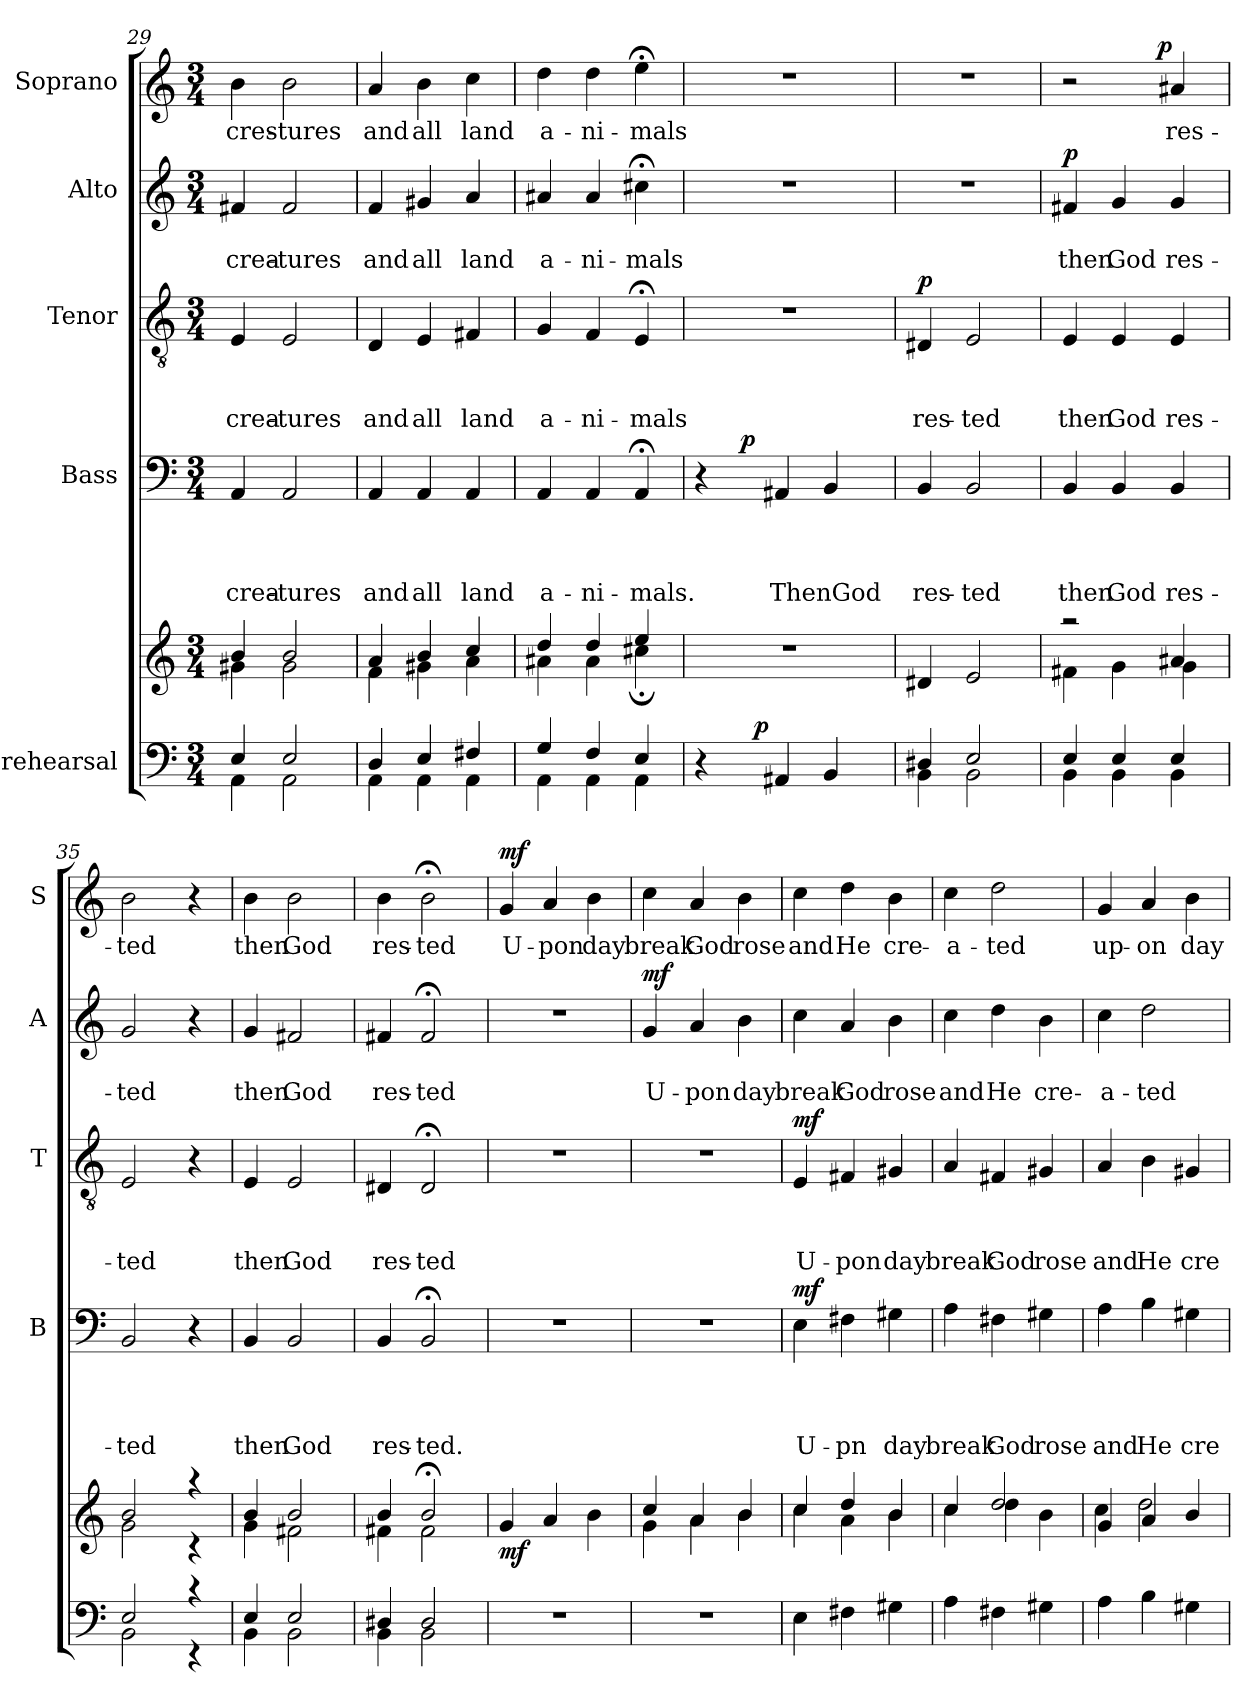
**kern	**kern	**dynam	**kern	**text	**text	**text	**text	**dynam	**kern	**text	**text	**text	**dynam	**kern	**text	**text	**dynam	**kern	**text	**dynam
*part5	*part5	*part5	*part4	*part4	*part4	*part4	*part4	*part4	*part3	*part3	*part3	*part3	*part3	*part2	*part2	*part2	*part2	*part1	*part1	*part1
*staff6	*staff5	*staff5/6	*staff4	*staff4	*staff4	*staff4	*staff4	*staff4	*staff3	*staff3	*staff3	*staff3	*staff3	*staff2	*staff2	*staff2	*staff2	*staff1	*staff1	*staff1
*I"rehearsal	*	*	*I"Bass	*	*	*	*	*	*I"Tenor	*	*	*	*	*I"Alto	*	*	*	*I"Soprano	*	*
*	*	*	*I'B	*	*	*	*	*	*I'T	*	*	*	*	*I'A	*	*	*	*I'S	*	*
*clefF4	*clefG2	*	*clefF4	*	*	*	*	*	*clefGv2	*	*	*	*	*clefG2	*	*	*	*clefG2	*	*
*k[]	*k[]	*	*k[]	*	*	*	*	*	*k[]	*	*	*	*	*k[]	*	*	*	*k[]	*	*
*C:	*C:	*	*C:	*	*	*	*	*	*C:	*	*	*	*	*C:	*	*	*	*C:	*	*
*M3/4	*M3/4	*	*M3/4	*	*	*	*	*	*M3/4	*	*	*	*	*M3/4	*	*	*	*M3/4	*	*
=29	=29	=29	=29	=29	=29	=29	=29	=29	=29	=29	=29	=29	=29	=29	=29	=29	=29	=29	=29	=29
*^	*^	*	*	*	*	*	*	*	*	*	*	*	*	*	*	*	*	*	*	*
!	!	!	!	!	!	!	!	!	!LO:LY:b	!	!	!	!	!LO:LY:b	!	!	!	!LO:LY:b	!	!	!LO:LY:b	!
4E/	4AA\	4b/	4g#X\	.	4AA/	.	.	.	crea-	.	4E/	.	.	crea-	.	4f#X/	.	crea-	.	4b\	cres-	.
!	!	!	!	!	!	!	!	!	!LO:LY:b:rj	!	!	!	!	!LO:LY:b:rj	!	!	!	!LO:LY:b:rj	!	!	!LO:LY:b:rj	!
2E/	2AA\	2b/	2g#\	.	2AA/	.	.	.	-tures	.	2E/	.	.	-tures	.	2f#/	.	-tures	.	2b\	-tures	.
=30	=30	=30	=30	=30	=30	=30	=30	=30	=30	=30	=30	=30	=30	=30	=30	=30	=30	=30	=30	=30	=30	=30
!	!	!	!	!	!	!	!	!	!LO:LY:b	!	!	!	!	!LO:LY:b	!	!	!	!LO:LY:b	!	!	!LO:LY:b	!
4D/	4AA\	4a/	4f\	.	4AA/	.	.	.	and	.	4D/	.	.	and	.	4f/	.	and	.	4a/	and	.
!	!	!	!	!	!	!	!	!	!LO:LY:b	!	!	!	!	!LO:LY:b	!	!	!	!LO:LY:b	!	!	!LO:LY:b	!
4E/	4AA\	4b/	4g#X\	.	4AA/	.	.	.	all	.	4E/	.	.	all	.	4g#X/	.	all	.	4b\	all	.
!	!	!	!	!	!	!	!	!	!LO:LY:b	!	!	!	!	!LO:LY:b	!	!	!	!LO:LY:b	!	!	!LO:LY:b	!
4F#X/	4AA\	4cc/	4a\	.	4AA/	.	.	.	land	.	4F#X/	.	.	land	.	4a/	.	land	.	4cc\	land	.
=31	=31	=31	=31	=31	=31	=31	=31	=31	=31	=31	=31	=31	=31	=31	=31	=31	=31	=31	=31	=31	=31	=31
!	!	!	!	!	!	!	!	!	!LO:LY:b	!	!	!	!	!LO:LY:b	!	!	!	!LO:LY:b	!	!	!LO:LY:b	!
4G/	4AA\	4dd/	4a#X\	.	4AA/	.	.	.	a-	.	4G/	.	.	a-	.	4a#X/	.	a-	.	4dd\	a-	.
!	!	!	!	!	!	!	!	!	!LO:LY:b	!	!	!	!	!LO:LY:b	!	!	!	!LO:LY:b	!	!	!LO:LY:b	!
4F/	4AA\	4dd/	4a#\	.	4AA/	.	.	.	-ni-	.	4F/	.	.	-ni-	.	4a#/	.	-ni-	.	4dd\	-ni-	.
!	!	!	!	!	!	!	!	!	!LO:LY:b	!	!	!	!	!LO:LY:b	!	!	!	!LO:LY:b	!	!	!LO:LY:b	!
4E/	4AA\	4ee/	4cc#X;\	.	4AA;/	.	.	.	-mals.	.	4E;/	.	.	-mals	.	4cc#X;<\	.	-mals	.	4ee;<\	-mals	.
=32	=32	=32	=32	=32	=32	=32	=32	=32	=32	=32	=32	=32	=32	=32	=32	=32	=32	=32	=32	=32	=32	=32
!	!	!LO:N:vis=1	!	!	!	!	!	!	!	!	!LO:N:vis=1	!	!	!	!	!LO:N:vis=1	!	!	!	!LO:N:vis=1	!	!
*	*	*v	*v	*	*^	*	*	*	*	*	*	*	*	*	*	*	*	*	*	*	*	*
4r	8.ryy	2.r	.	4r	8ryy	.	.	.	.	.	2.r	.	.	.	.	2.r	.	.	.	2.r	.	.
.	.	.	.	.	32ryy	.	.	.	.	.	.	.	.	.	.	.	.	.	.	.	.	.
!	!	!	!	!	!	!	!	!	!	!LO:DY:a	!	!	!	!	!	!	!	!	!	!	!	!
.	.	.	.	.	2ryy	.	.	.	.	p	.	.	.	.	.	.	.	.	.	.	.	.
!	!	!	!LO:DY:a=2	!	!	!	!	!	!	!	!	!	!	!	!	!	!	!	!	!	!	!
.	2ryy	.	p	.	.	.	.	.	.	.	.	.	.	.	.	.	.	.	.	.	.	.
!	!	!	!	!	!	!	!	!	!LO:LY:b	!	!	!	!	!	!	!	!	!	!	!	!	!
4AA#X/	.	.	.	4AA#X/	.	.	.	.	ThenGod	.	.	.	.	.	.	.	.	.	.	.	.	.
4BB/	.	.	.	4BB/	.	.	.	.	.	.	.	.	.	.	.	.	.	.	.	.	.	.
.	.	.	.	.	16.ryy	.	.	.	.	.	.	.	.	.	.	.	.	.	.	.	.	.
.	16ryy	.	.	.	.	.	.	.	.	.	.	.	.	.	.	.	.	.	.	.	.	.
!!LO:PB:g=z
=33	=33	=33	=33	=33	=33	=33	=33	=33	=33	=33	=33	=33	=33	=33	=33	=33	=33	=33	=33	=33	=33	=33
!	!	!	!	!	!	!	!	!	!LO:LY:b	!	!	!	!	!LO:LY:b	!LO:DY:a	!LO:N:vis=1	!	!	!	!LO:N:vis=1	!	!
*	*	*	*	*v	*v	*	*	*	*	*	*	*	*	*	*	*	*	*	*	*	*	*
4D#X/	4BB\	4d#X/	.	4BB/	.	.	.	res-	.	4D#X/	.	.	res-	p	2.r	.	.	.	2.r	.	.
!	!	!	!	!	!	!	!	!LO:LY:b:rj	!	!	!	!	!LO:LY:b:rj	!	!	!	!	!	!	!	!
2E/	2BB\	2e/	.	2BB/	.	.	.	-ted	.	2E/	.	.	-ted	.	.	.	.	.	.	.	.
=34	=34	=34	=34	=34	=34	=34	=34	=34	=34	=34	=34	=34	=34	=34	=34	=34	=34	=34	=34	=34	=34
*	*	*^	*	*	*	*	*	*	*	*	*	*	*	*	*	*	*	*	*	*	*
!	!	!	!	!	!	!	!	!	!LO:LY:b	!	!	!	!	!LO:LY:b	!	!	!	!LO:LY:b	!LO:DY:a	!	!	!
*	*	*	*	*	*	*	*	*	*	*	*	*	*	*	*	*	*	*	*	*^	*	*
4E/	4BB\	2raa	4f#X\	.	4BB/	.	.	.	then	.	4E/	.	.	then	.	4f#X/	.	then	p	2r	4...ryy	.	.
!	!	!	!	!	!	!	!	!	!LO:LY:b	!	!	!	!	!LO:LY:b	!	!	!	!LO:LY:b	!	!	!	!	!
4E/	4BB\	.	4g\	.	4BB/	.	.	.	God	.	4E/	.	.	God	.	4g/	.	God	.	.	.	.	.
!	!	!	!	!	!	!	!	!	!	!	!	!	!	!	!	!	!	!	!	!	!	!	!LO:DY:a
.	.	.	.	.	.	.	.	.	.	.	.	.	.	.	.	.	.	.	.	.	4ryy	.	p
!	!	!	!	!	!	!	!	!	!LO:LY:b	!	!	!	!	!LO:LY:b	!	!	!	!LO:LY:b	!	!	!	!LO:LY:b	!
4E/	4BB\	4a#X/	4g\	.	4BB/	.	.	.	res-	.	4E/	.	.	res-	.	4g/	.	res-	.	4a#X/	.	res-	.
.	.	.	.	.	.	.	.	.	.	.	.	.	.	.	.	.	.	.	.	.	32ryy	.	.
=35	=35	=35	=35	=35	=35	=35	=35	=35	=35	=35	=35	=35	=35	=35	=35	=35	=35	=35	=35	=35	=35	=35	=35
!	!	!	!	!	!	!	!	!	!LO:LY:b	!	!	!	!	!LO:LY:b	!	!	!	!LO:LY:b	!	!	!	!LO:LY:b	!
*	*	*	*	*	*	*	*	*	*	*	*	*	*	*	*	*	*	*	*	*v	*v	*	*
2E/	2BB\	2b/	2g\	.	2BB/	.	.	.	-ted	.	2E/	.	.	-ted	.	2g/	.	-ted	.	2b\	-ted	.
4rc	4rEE	4rc	4raa	.	4r	.	.	.	.	.	4r	.	.	.	.	4r	.	.	.	4r	.	.
=36	=36	=36	=36	=36	=36	=36	=36	=36	=36	=36	=36	=36	=36	=36	=36	=36	=36	=36	=36	=36	=36	=36
!	!	!	!	!	!	!	!	!	!LO:LY:b	!	!	!	!	!LO:LY:b	!	!	!	!LO:LY:b	!	!	!LO:LY:b	!
4E/	4BB\	4b/	4g\	.	4BB/	.	.	.	then	.	4E/	.	.	then	.	4g/	.	then	.	4b\	then	.
!	!	!	!	!	!	!	!	!	!LO:LY:b	!	!	!	!	!LO:LY:b	!	!	!	!LO:LY:b	!	!	!LO:LY:b	!
2E/	2BB\	2b/	2f#X\	.	2BB/	.	.	.	God	.	2E/	.	.	God	.	2f#X/	.	God	.	2b\	God	.
=37	=37	=37	=37	=37	=37	=37	=37	=37	=37	=37	=37	=37	=37	=37	=37	=37	=37	=37	=37	=37	=37	=37
!	!	!	!	!	!	!	!	!	!LO:LY:b	!	!	!	!	!LO:LY:b	!	!	!	!LO:LY:b	!	!	!LO:LY:b	!
4D#X/	4BB\	4b/	4f#X\	.	4BB/	.	.	.	res-	.	4D#X/	.	.	res-	.	4f#X/	.	res-	.	4b\	res-	.
!	!	!	!	!	!	!	!	!	!LO:LY:b	!	!	!	!	!LO:LY:b:rj	!	!	!	!LO:LY:b:rj	!	!	!LO:LY:b:rj	!
2D#/	2BB\	2b;</	2f#\	.	2BB;/	.	.	.	-ted.	.	2D#;/	.	.	-ted	.	2f#;/	.	-ted	.	2b;<\	-ted	.
=38	=38	=38	=38	=38	=38	=38	=38	=38	=38	=38	=38	=38	=38	=38	=38	=38	=38	=38	=38	=38	=38	=38
!LO:N:vis=1	!	!	!	!LO:DY:b	!LO:N:vis=1	!	!	!	!	!	!LO:N:vis=1	!	!	!	!	!LO:N:vis=1	!	!	!	!	!LO:LY:b	!LO:DY:a
*v	*v	*	*	*	*	*	*	*	*	*	*	*	*	*	*	*	*	*	*	*	*	*
*	*v	*v	*	*	*	*	*	*	*	*	*	*	*	*	*	*	*	*	*	*	*
2.r	4g/	mf	2.r	.	.	.	.	.	2.r	.	.	.	.	2.r	.	.	.	4g/	U-	mf
!	!	!	!	!	!	!	!	!	!	!	!	!	!	!	!	!	!	!	!LO:LY:b	!
.	4a/	.	.	.	.	.	.	.	.	.	.	.	.	.	.	.	.	4a/	-pon	.
!	!	!	!	!	!	!	!	!	!	!	!	!	!	!	!	!	!	!	!LO:LY:b	!
.	4b\	.	.	.	.	.	.	.	.	.	.	.	.	.	.	.	.	4b\	day	.
=39	=39	=39	=39	=39	=39	=39	=39	=39	=39	=39	=39	=39	=39	=39	=39	=39	=39	=39	=39	=39
!LO:N:vis=1	!	!	!LO:N:vis=1	!	!	!	!	!	!LO:N:vis=1	!	!	!	!	!	!	!LO:LY:b	!LO:DY:a	!	!LO:LY:b	!
*	*^	*	*	*	*	*	*	*	*	*	*	*	*	*	*	*	*	*	*	*
2.r	4g\	4cc/	.	2.r	.	.	.	.	.	2.r	.	.	.	.	4g/	.	U-	mf	4cc\	break	.
!	!	!	!	!	!	!	!	!	!	!	!	!	!	!	!	!	!LO:LY:b	!	!	!LO:LY:b	!
.	4a/	4a\	.	.	.	.	.	.	.	.	.	.	.	.	4a/	.	-pon	.	4a/	God	.
!	!	!	!	!	!	!	!	!	!	!	!	!	!	!	!	!	!LO:LY:b	!	!	!LO:LY:b	!
.	4b\	4b/	.	.	.	.	.	.	.	.	.	.	.	.	4b\	.	day	.	4b\	rose	.
!!LO:LB:g=z
=40	=40	=40	=40	=40	=40	=40	=40	=40	=40	=40	=40	=40	=40	=40	=40	=40	=40	=40	=40	=40	=40
!	!	!	!	!	!	!	!	!LO:LY:b	!LO:DY:a	!	!	!	!LO:LY:b	!LO:DY:a	!	!	!LO:LY:b	!	!	!LO:LY:b	!
4E\	4cc/	4cc\	.	4E\	.	.	.	U-	mf	4E/	.	.	U-	mf	4cc\	.	break	.	4cc\	and	.
!	!	!	!	!	!	!	!	!LO:LY:b	!	!	!	!	!LO:LY:b	!	!	!	!LO:LY:b	!	!	!LO:LY:b	!
4F#X\	4dd/	4a\	.	4F#X\	.	.	.	-pn	.	4F#X/	.	.	-pon	.	4a/	.	God	.	4dd\	He	.
!	!	!	!	!	!	!	!	!LO:LY:b	!	!	!	!	!LO:LY:b	!	!	!	!LO:LY:b	!	!	!LO:LY:b	!
4G#X\	4b/	4b\	.	4G#X\	.	.	.	day	.	4G#X/	.	.	day	.	4b\	.	rose	.	4b\	cre-	.
=41	=41	=41	=41	=41	=41	=41	=41	=41	=41	=41	=41	=41	=41	=41	=41	=41	=41	=41	=41	=41	=41
!	!	!	!	!	!	!	!	!LO:LY:b	!	!	!	!	!LO:LY:b	!	!	!	!LO:LY:b	!	!	!LO:LY:b	!
4A\	4cc/	4cc\	.	4A\	.	.	.	break	.	4A/	.	.	break	.	4cc\	.	and	.	4cc\	-a-	.
!	!	!	!	!	!	!	!	!LO:LY:b	!	!	!	!	!LO:LY:b	!	!	!	!LO:LY:b	!	!	!LO:LY:b	!
4F#X\	2dd/	4dd\	.	4F#X\	.	.	.	God	.	4F#X/	.	.	God	.	4dd\	.	He	.	2dd\	-ted	.
!	!	!	!	!	!	!	!	!LO:LY:b	!	!	!	!	!LO:LY:b	!	!	!	!LO:LY:b	!	!	!	!
4G#X\	.	4b\	.	4G#X\	.	.	.	rose	.	4G#X/	.	.	rose	.	4b\	.	cre-	.	.	.	.
=42	=42	=42	=42	=42	=42	=42	=42	=42	=42	=42	=42	=42	=42	=42	=42	=42	=42	=42	=42	=42	=42
!	!	!	!	!	!	!	!	!LO:LY:b	!	!	!	!	!LO:LY:b	!	!	!	!LO:LY:b	!	!	!LO:LY:b	!
4A\	4g/	4cc\	.	4A\	.	.	.	and	.	4A/	.	.	and	.	4cc\	.	-a-	.	4g/	up-	.
!	!	!	!	!	!	!	!	!LO:LY:b	!	!	!	!	!LO:LY:b	!	!	!	!LO:LY:b	!	!	!LO:LY:b	!
4B\	4a/	2dd\	.	4B\	.	.	.	He	.	4B\	.	.	He	.	2dd\	.	-ted	.	4a/	-on	.
!	!	!	!	!	!	!	!	!LO:LY:b	!	!	!	!	!LO:LY:b	!	!	!	!	!	!	!LO:LY:b	!
4G#X\	4b/	.	.	4G#X\	.	.	.	cre-	.	4G#X/	.	.	cre-	.	.	.	.	.	4b\	day	.
*	*v	*v	*	*	*	*	*	*	*	*	*	*	*	*	*	*	*	*	*	*	*
=	=	=	=	=	=	=	=	=	=	=	=	=	=	=	=	=	=	=	=	=
*-	*-	*-	*-	*-	*-	*-	*-	*-	*-	*-	*-	*-	*-	*-	*-	*-	*-	*-	*-	*-
